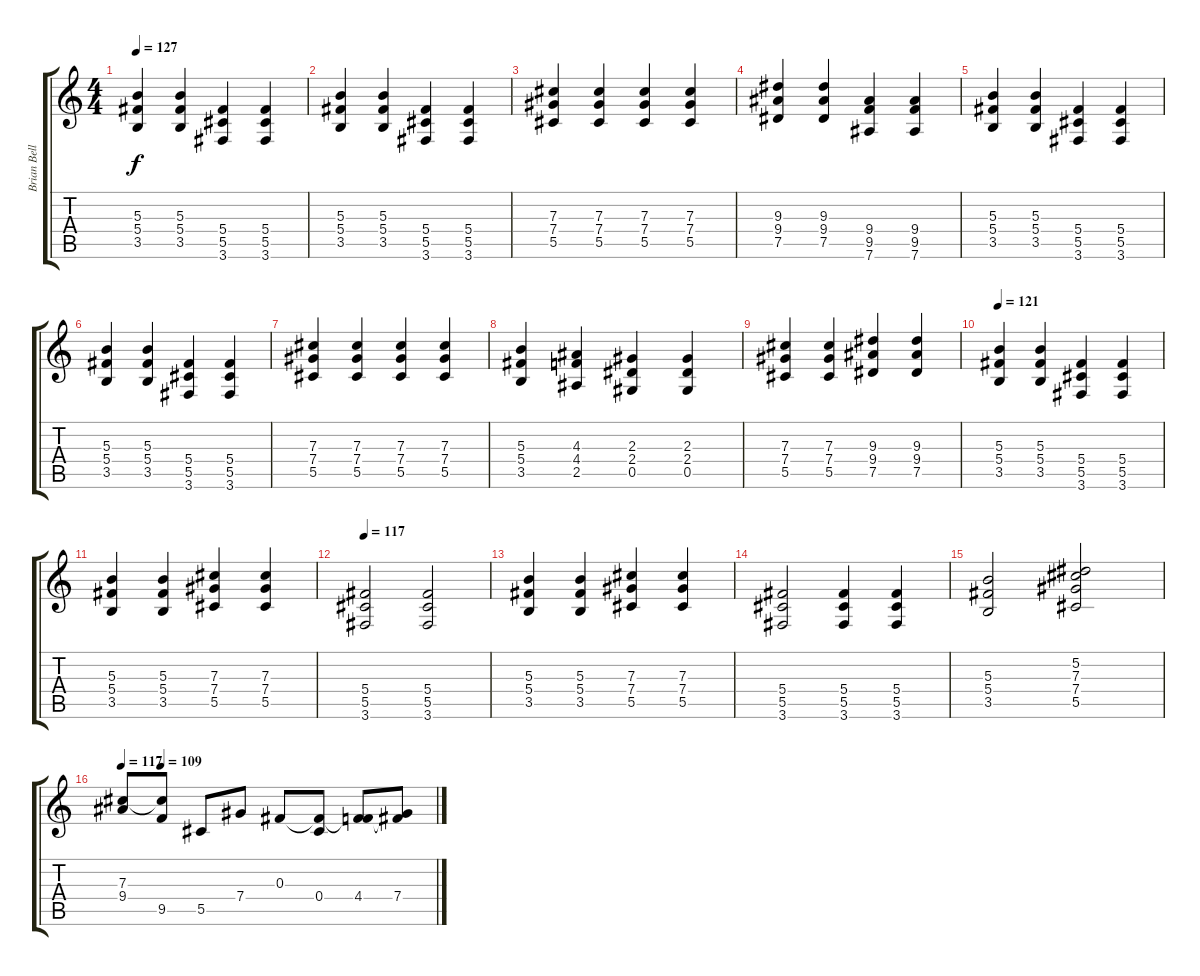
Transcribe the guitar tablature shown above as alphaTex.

\track ("Brian Bell" "Brian Bell") {instrument overdrivenguitar}
\staff {score tabs}
\tuning (Eb4 Bb3 Gb3 Db3 Ab2 Eb2) {hide}
\ts (4 4)
\tempo 127
\clef g2
\ks c
(5.3 5.4 3.5).4{dy f} (5.3 5.4 3.5).4 (5.4 5.5 3.6).4 (5.4 5.5 3.6).4 |
(5.3 5.4 3.5).4 (5.3 5.4 3.5).4 (5.4 5.5 3.6).4 (5.4 5.5 3.6).4 |
(7.3 7.4 5.5).4 (7.3 7.4 5.5).4 (7.3 7.4 5.5).4 (7.3 7.4 5.5).4 |
(9.3 9.4 7.5).4 (9.3 9.4 7.5).4 (9.4 9.5 7.6).4 (9.4 9.5 7.6).4 |
(5.3 5.4 3.5).4 (5.3 5.4 3.5).4 (5.4 5.5 3.6).4 (5.4 5.5 3.6).4 |
(5.3 5.4 3.5).4 (5.3 5.4 3.5).4 (5.4 5.5 3.6).4 (5.4 5.5 3.6).4 |
(7.3 7.4 5.5).4 (7.3 7.4 5.5).4 (7.3 7.4 5.5).4 (7.3 7.4 5.5).4 |
(5.3 5.4 3.5).4 (4.3 4.4 2.5).4 (2.3 2.4 0.5).4 (2.3 2.4 0.5).4 |
(7.3 7.4 5.5).4 (7.3 7.4 5.5).4 (9.3 9.4 7.5).4 (9.3 9.4 7.5).4 |
\tempo 121
(5.3 5.4 3.5).4 (5.3 5.4 3.5).4 (5.4 5.5 3.6).4 (5.4 5.5 3.6).4 |
(5.3 5.4 3.5).4 (5.3 5.4 3.5).4 (7.3 7.4 5.5).4 (7.3 7.4 5.5).4 |
\tempo 117
(5.4 5.5 3.6).2{balance 8} (5.4 5.5 3.6).2 |
(5.3 5.4 3.5).4 (5.3 5.4 3.5).4 (7.3 7.4 5.5).4 (7.3 7.4 5.5).4 |
(5.4 5.5 3.6).2 (5.4 5.5 3.6).4 (5.4 5.5 3.6).4 |
(5.3 5.4 3.5).2 (5.2 7.3 7.4 5.5).2 |
\tempo 117
\tempo (109 0.125)
(7.3 9.4).8{volume 4 balance 16 instrument overdrivenguitar} (7.3{t} 9.5).8 5.5.8 7.4.8 0.3.8 (0.3{t} 0.4).8 (0.3{t} 4.4).8 (0.3{t} 7.4).8
